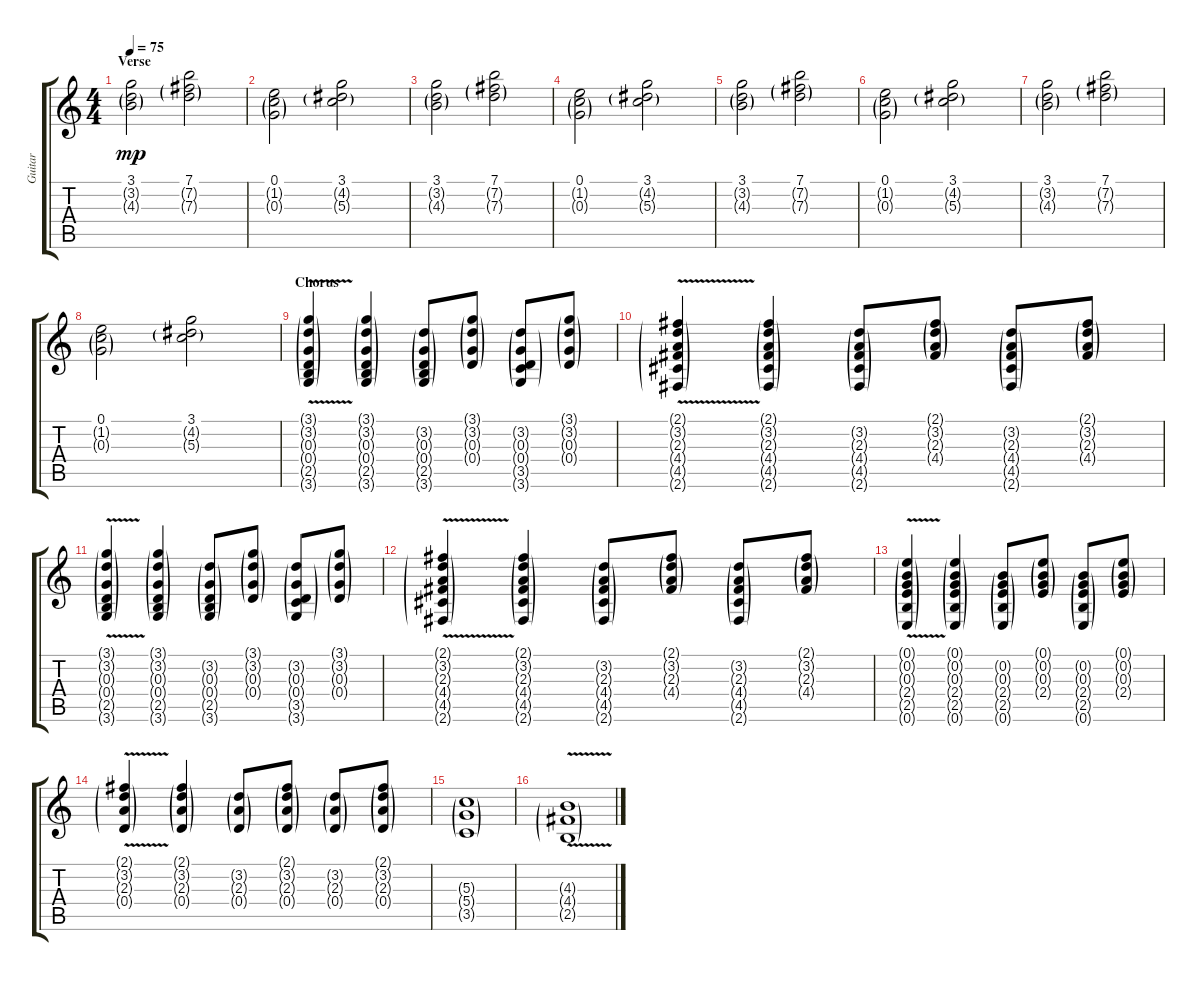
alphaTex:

\track ("Guitar" "Guitar") {instrument acousticguitarsteel}
\staff {score tabs}
\tuning (E4 B3 G3 D3 A2 E2) {hide}
\ts (4 4)
\section ("" "Verse")
\tempo 75
\clef g2
\ks c
(3.1 3.2{g} 4.3{g}).2{dy mp} (7.1 7.2{g} 7.3{g}).2 |
(0.1 1.2{g} 0.3{g}).2 (3.1 4.2{g} 5.3{g}).2 |
(3.1 3.2{g} 4.3{g}).2 (7.1 7.2{g} 7.3{g}).2 |
(0.1 1.2{g} 0.3{g}).2 (3.1 4.2{g} 5.3{g}).2 |
(3.1 3.2{g} 4.3{g}).2 (7.1 7.2{g} 7.3{g}).2 |
(0.1 1.2{g} 0.3{g}).2 (3.1 4.2{g} 5.3{g}).2 |
(3.1 3.2{g} 4.3{g}).2 (7.1 7.2{g} 7.3{g}).2 |
(0.1 1.2{g} 0.3{g}).2 (3.1 4.2{g} 5.3{g}).2 |
\section ("" "Chorus")
(3.1{v g} 3.2{g} 0.3{g} 0.4{g} 2.5{g} 3.6{v g}).4 (3.1{g} 3.2{g} 0.3{g} 0.4{g} 2.5{g} 3.6{g}).4 (3.2{g} 0.3{g} 0.4{g} 2.5{g} 3.6{g}).8 (3.1{g} 3.2{g} 0.3{g} 0.4{g}).8 (3.2{g} 0.3{g} 0.4{g} 3.5{g} 3.6{g}).8 (3.1{g} 3.2{g} 0.3{g} 0.4{g}).8 |
(2.1{g} 3.2{v g} 2.3{g} 4.4{g} 4.5{g} 2.6{g}).4 (2.1{g} 3.2{g} 2.3{g} 4.4{g} 4.5{g} 2.6{g}).4 (3.2{g} 2.3{g} 4.4{g} 4.5{g} 2.6{g}).8 (2.1{g} 3.2{g} 2.3{g} 4.4{g}).8 (3.2{g} 2.3{g} 4.4{g} 4.5{g} 2.6{g}).8 (2.1{g} 3.2{g} 2.3{g} 4.4{g}).8 |
(3.1{v g} 3.2{g} 0.3{g} 0.4{g} 2.5{g} 3.6{v g}).4 (3.1{g} 3.2{g} 0.3{g} 0.4{g} 2.5{g} 3.6{g}).4 (3.2{g} 0.3{g} 0.4{g} 2.5{g} 3.6{g}).8 (3.1{g} 3.2{g} 0.3{g} 0.4{g}).8 (3.2{g} 0.3{g} 0.4{g} 3.5{g} 3.6{g}).8 (3.1{g} 3.2{g} 0.3{g} 0.4{g}).8 |
(2.1{g} 3.2{v g} 2.3{g} 4.4{g} 4.5{g} 2.6{g}).4 (2.1{g} 3.2{g} 2.3{g} 4.4{g} 4.5{g} 2.6{g}).4 (3.2{g} 2.3{g} 4.4{g} 4.5{g} 2.6{g}).8 (2.1{g} 3.2{g} 2.3{g} 4.4{g}).8 (3.2{g} 2.3{g} 4.4{g} 4.5{g} 2.6{g}).8 (2.1{g} 3.2{g} 2.3{g} 4.4{g}).8 |
(0.1{v g} 0.2{g} 0.3{g} 2.4{g} 2.5{g} 0.6{v g}).4 (0.1{g} 0.2{g} 0.3{g} 2.4{g} 2.5{g} 0.6{g}).4 (0.2{g} 0.3{g} 2.4{g} 2.5{g} 0.6{g}).8 (0.1{g} 0.2{g} 0.3{g} 2.4{g}).8 (0.2{g} 0.3{g} 2.4{g} 2.5{g} 0.6{g}).8 (0.1{g} 0.2{g} 0.3{g} 2.4{g}).8 |
(2.1{g} 3.2{v g} 2.3{g} 0.4{g}).4 (2.1{g} 3.2{g} 2.3{g} 0.4{g}).4 (3.2{g} 2.3{g} 0.4{g}).8 (2.1{g} 3.2{g} 2.3{g} 0.4{g}).8 (3.2{g} 2.3{g} 0.4{g}).8 (2.1{g} 3.2{g} 2.3{g} 0.4{g}).8 |
(5.3{g} 5.4{g} 3.5{g}).1 |
(4.3{g} 4.4{v g} 2.5{g}).1
